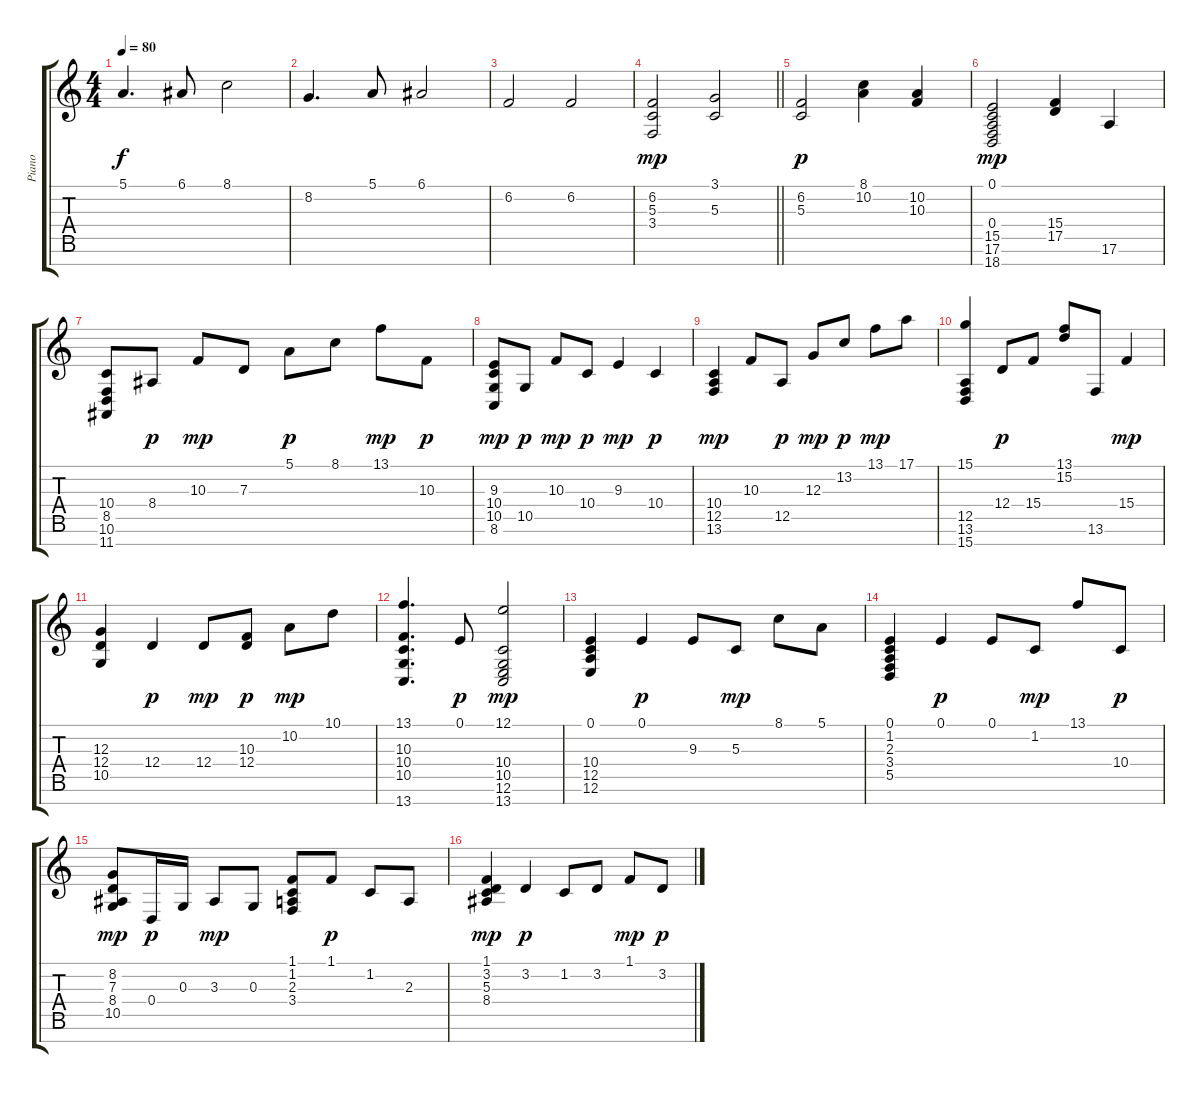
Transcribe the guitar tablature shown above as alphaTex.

\track ("Piano" "Piano") {instrument acousticgrandpiano}
\staff {score tabs}
\tuning (E4 B3 G3 D3 A2 E2 B1) {hide}
\ts (4 4)
\tempo 80
\clef g2
\ks c
5.1.4{d dy f instrument acousticgrandpiano} 6.1.8 8.1.2 |
8.2.4{d} 5.1.8 6.1.2 |
6.2.2 6.2.2 |
\barLineRight lightlight
(6.2 5.3 3.4).2{dy mp} (3.1 5.3).2 |
(6.2 5.3).2{dy p} (8.1 10.2).4 (10.2 10.3).4 |
(0.1 0.4 15.5 17.6 18.7).2{dy mp} (15.4 17.5).4 17.6.4 |
(10.4 8.5 10.6 11.7).8 8.4.8{dy p} 10.3.8{dy mp} 7.3.8 5.1.8{dy p} 8.1.8 13.1.8{dy mp} 10.3.8{dy p} |
(9.3 10.4 10.5 8.6).8{dy mp} 10.5.8{dy p} 10.3.8{dy mp} 10.4.8{dy p} 9.3.4{dy mp} 10.4.4{dy p} |
(10.4 12.5 13.6).4{dy mp} 10.3.8 12.5.8{dy p} 12.3.8{dy mp} 13.2.8{dy p} 13.1.8{dy mp} 17.1.8 |
(15.1 12.5 13.6 15.7).4 12.4.8{dy p} 15.4.8 (13.1 15.2).8 13.6.8 15.4.4{dy mp} |
(12.3 12.4 10.5).4 12.4.4{dy p} 12.4.8{dy mp} (10.3 12.4).8{dy p} 10.2.8{dy mp} 10.1.8 |
(13.1 10.3 10.4 10.5 13.7).4{d} 0.1.8{dy p} (12.1 10.4 10.5 12.6 13.7).2{dy mp} |
(0.1 10.4 12.5 12.6).4 0.1.4{dy p} 9.3.8 5.3.8{dy mp} 8.1.8 5.1.8 |
(0.1 1.2 2.3 3.4 5.5).4 0.1.4{dy p} 0.1.8 1.2.8{dy mp} 13.1.8 10.4.8{dy p} |
(8.2 7.3 8.4 10.5).8{dy mp} 0.4.16{dy p} 0.3.16 3.3.8{dy mp} 0.3.8 (1.1 1.2 2.3 3.4).8 1.1.8{dy p} 1.2.8 2.3.8 |
(1.1 3.2 5.3 8.4).4{dy mp} 3.2.4{dy p} 1.2.8 3.2.8 1.1.8{dy mp} 3.2.8{dy p}
